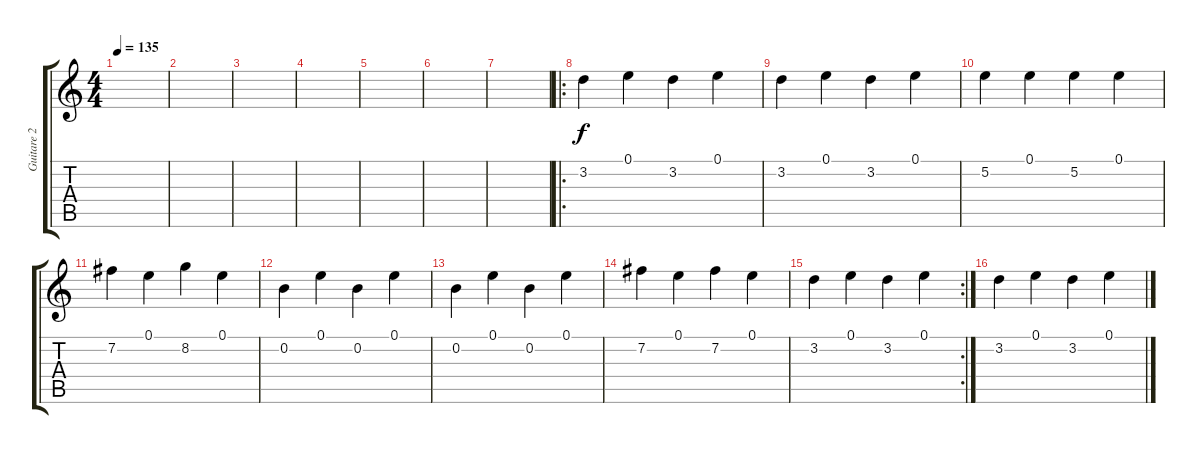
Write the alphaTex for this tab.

\track ("Guitare 2" "Guitare 2") {instrument distortionguitar}
\staff {score tabs}
\tuning (E4 B3 G3 D3 A2 D2) {hide}
\ts (4 4)
\tempo 135
\clef g2
\ks c
|
|
|
|
|
|
|
\ro
3.2.4 0.1.4 3.2.4 0.1.4 |
3.2.4 0.1.4 3.2.4 0.1.4 |
5.2.4 0.1.4 5.2.4 0.1.4 |
7.2.4 0.1.4 8.2.4 0.1.4 |
0.2.4 0.1.4 0.2.4 0.1.4 |
0.2.4 0.1.4 0.2.4 0.1.4 |
7.2.4 0.1.4 7.2.4 0.1.4 |
\rc 2
3.2.4 0.1.4 3.2.4 0.1.4 |
3.2.4 0.1.4 3.2.4 0.1.4
